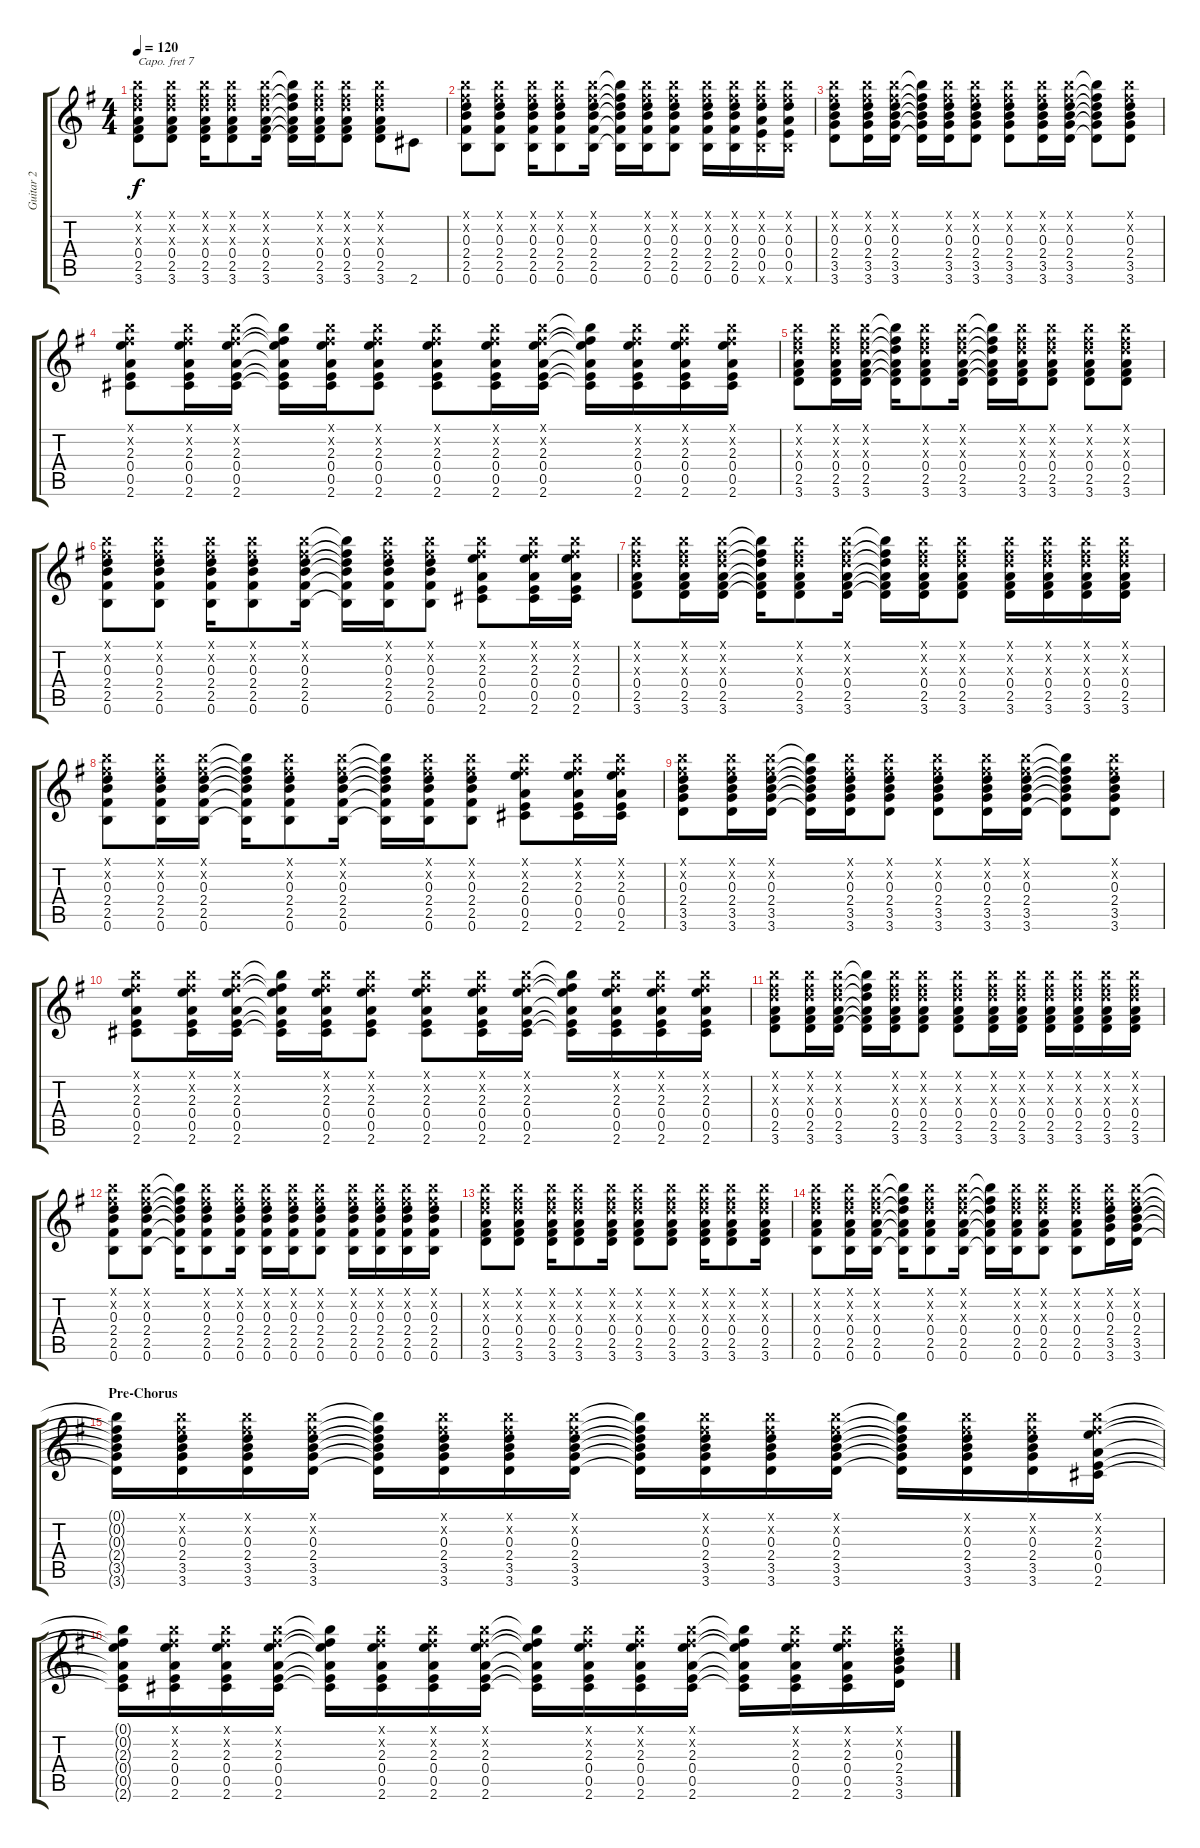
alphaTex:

\track ("Guitar 2" "Guitar 2") {instrument acousticguitarsteel}
\staff {score tabs}
\capo 7
\tuning (E4 B3 G3 D3 A2 E2) {hide}
\ts (4 4)
\tempo 120
\clef g2
\ks g
(0.1{x} 0.2{x} 0.3{x} 0.4 2.5 3.6).8{dy f} (0.1{x} 0.2{x} 0.3{x} 0.4 2.5 3.6).8 (0.1{x} 0.2{x} 0.3{x} 0.4 2.5 3.6).16 (0.1{x} 0.2{x} 0.3{x} 0.4 2.5 3.6).8 (0.1{x} 0.2{x} 0.3{x} 0.4 2.5 3.6).16 (0.1{t} 0.2{t} 0.3{t} 0.4{t} 2.5{t} 3.6{t}).16 (0.1{x} 0.2{x} 0.3{x} 0.4 2.5 3.6).16 (0.1{x} 0.2{x} 0.3{x} 0.4 2.5 3.6).8 (0.1{x} 0.2{x} 0.3{x} 0.4 2.5 3.6).8 2.6.8 |
(0.1{x} 0.2{x} 0.3 2.4 2.5 0.6).8 (0.1{x} 0.2{x} 0.3 2.4 2.5 0.6).8 (0.1{x} 0.2{x} 0.3 2.4 2.5 0.6).16 (0.1{x} 0.2{x} 0.3 2.4 2.5 0.6).8 (0.1{x} 0.2{x} 0.3 2.4 2.5 0.6).16 (0.1{t} 0.2{t} 0.3{t} 2.4{t} 2.5{t} 0.6{t}).16 (0.1{x} 0.2{x} 0.3 2.4 2.5 0.6).16 (0.1{x} 0.2{x} 0.3 2.4 2.5 0.6).8 (0.1{x} 0.2{x} 0.3 2.4 2.5 0.6).16 (0.1{x} 0.2{x} 0.3 2.4 2.5 0.6).16 (0.1{x} 0.2{x} 0.3 0.4 0.5 0.6{x}).16 (0.1{x} 0.2{x} 0.3 0.4 0.5 0.6{x}).16 |
(0.1{x} 0.2{x} 0.3 2.4 3.5 3.6).8 (0.1{x} 0.2{x} 0.3 2.4 3.5 3.6).16 (0.1{x} 0.2{x} 0.3 2.4 3.5 3.6).16 (0.1{t} 0.2{t} 0.3{t} 2.4{t} 3.5{t} 3.6{t}).16 (0.1{x} 0.2{x} 0.3 2.4 3.5 3.6).16 (0.1{x} 0.2{x} 0.3 2.4 3.5 3.6).8 (0.1{x} 0.2{x} 0.3 2.4 3.5 3.6).8 (0.1{x} 0.2{x} 0.3 2.4 3.5 3.6).16 (0.1{x} 0.2{x} 0.3 2.4 3.5 3.6).16 (0.1{t} 0.2{t} 0.3{t} 2.4{t} 3.5{t} 3.6{t}).8 (0.1{x} 0.2{x} 0.3 2.4 3.5 3.6).8 |
(0.1{x} 0.2{x} 2.3 0.4 0.5 2.6).8 (0.1{x} 0.2{x} 2.3 0.4 0.5 2.6).16 (0.1{x} 0.2{x} 2.3 0.4 0.5 2.6).16 (0.1{t} 0.2{t} 2.3{t} 0.4{t} 0.5{t} 2.6{t}).16 (0.1{x} 0.2{x} 2.3 0.4 0.5 2.6).16 (0.1{x} 0.2{x} 2.3 0.4 0.5 2.6).8 (0.1{x} 0.2{x} 2.3 0.4 0.5 2.6).8 (0.1{x} 0.2{x} 2.3 0.4 0.5 2.6).16 (0.1{x} 0.2{x} 2.3 0.4 0.5 2.6).16 (0.1{t} 0.2{t} 2.3{t} 0.4{t} 0.5{t} 2.6{t}).16 (0.1{x} 0.2{x} 2.3 0.4 0.5 2.6).16 (0.1{x} 0.2{x} 2.3 0.4 0.5 2.6).16 (0.1{x} 0.2{x} 2.3 0.4 0.5 2.6).16 |
(0.1{x} 0.2{x} 0.3{x} 0.4 2.5 3.6).8 (0.1{x} 0.2{x} 0.3{x} 0.4 2.5 3.6).16 (0.1{x} 0.2{x} 0.3{x} 0.4 2.5 3.6).16 (0.1{t} 0.2{t} 0.3{t} 0.4{t} 2.5{t} 3.6{t}).16 (0.1{x} 0.2{x} 0.3{x} 0.4 2.5 3.6).8 (0.1{x} 0.2{x} 0.3{x} 0.4 2.5 3.6).16 (0.1{t} 0.2{t} 0.3{t} 0.4{t} 2.5{t} 3.6{t}).16 (0.1{x} 0.2{x} 0.3{x} 0.4 2.5 3.6).16 (0.1{x} 0.2{x} 0.3{x} 0.4 2.5 3.6).8 (0.1{x} 0.2{x} 0.3{x} 0.4 2.5 3.6).8 (0.1{x} 0.2{x} 0.3{x} 0.4 2.5 3.6).8 |
(0.1{x} 0.2{x} 0.3 2.4 2.5 0.6).8 (0.1{x} 0.2{x} 0.3 2.4 2.5 0.6).8 (0.1{x} 0.2{x} 0.3 2.4 2.5 0.6).16 (0.1{x} 0.2{x} 0.3 2.4 2.5 0.6).8 (0.1{x} 0.2{x} 0.3 2.4 2.5 0.6).16 (0.1{t} 0.2{t} 0.3{t} 2.4{t} 2.5{t} 0.6{t}).16 (0.1{x} 0.2{x} 0.3 2.4 2.5 0.6).16 (0.1{x} 0.2{x} 0.3 2.4 2.5 0.6).8 (0.1{x} 0.2{x} 2.3 0.4 0.5 2.6).8 (0.1{x} 0.2{x} 2.3 0.4 0.5 2.6).16 (0.1{x} 0.2{x} 2.3 0.4 0.5 2.6).16 |
(0.1{x} 0.2{x} 0.3{x} 0.4 2.5 3.6).8 (0.1{x} 0.2{x} 0.3{x} 0.4 2.5 3.6).16 (0.1{x} 0.2{x} 0.3{x} 0.4 2.5 3.6).16 (0.1{t} 0.2{t} 0.3{t} 0.4{t} 2.5{t} 3.6{t}).16 (0.1{x} 0.2{x} 0.3{x} 0.4 2.5 3.6).8 (0.1{x} 0.2{x} 0.3{x} 0.4 2.5 3.6).16 (0.1{t} 0.2{t} 0.3{t} 0.4{t} 2.5{t} 3.6{t}).16 (0.1{x} 0.2{x} 0.3{x} 0.4 2.5 3.6).16 (0.1{x} 0.2{x} 0.3{x} 0.4 2.5 3.6).8 (0.1{x} 0.2{x} 0.3{x} 0.4 2.5 3.6).16 (0.1{x} 0.2{x} 0.3{x} 0.4 2.5 3.6).16 (0.1{x} 0.2{x} 0.3{x} 0.4 2.5 3.6).16 (0.1{x} 0.2{x} 0.3{x} 0.4 2.5 3.6).16 |
(0.1{x} 0.2{x} 0.3 2.4 2.5 0.6).8 (0.1{x} 0.2{x} 0.3 2.4 2.5 0.6).16 (0.1{x} 0.2{x} 0.3 2.4 2.5 0.6).16 (0.1{t} 0.2{t} 0.3{t} 2.4{t} 2.5{t} 0.6{t}).16 (0.1{x} 0.2{x} 0.3 2.4 2.5 0.6).8 (0.1{x} 0.2{x} 0.3 2.4 2.5 0.6).16 (0.1{t} 0.2{t} 0.3{t} 2.4{t} 2.5{t} 0.6{t}).16 (0.1{x} 0.2{x} 0.3 2.4 2.5 0.6).16 (0.1{x} 0.2{x} 0.3 2.4 2.5 0.6).8 (0.1{x} 0.2{x} 2.3 0.4 0.5 2.6).8 (0.1{x} 0.2{x} 2.3 0.4 0.5 2.6).16 (0.1{x} 0.2{x} 2.3 0.4 0.5 2.6).16 |
(0.1{x} 0.2{x} 0.3 2.4 3.5 3.6).8 (0.1{x} 0.2{x} 0.3 2.4 3.5 3.6).16 (0.1{x} 0.2{x} 0.3 2.4 3.5 3.6).16 (0.1{t} 0.2{t} 0.3{t} 2.4{t} 3.5{t} 3.6{t}).16 (0.1{x} 0.2{x} 0.3 2.4 3.5 3.6).16 (0.1{x} 0.2{x} 0.3 2.4 3.5 3.6).8 (0.1{x} 0.2{x} 0.3 2.4 3.5 3.6).8 (0.1{x} 0.2{x} 0.3 2.4 3.5 3.6).16 (0.1{x} 0.2{x} 0.3 2.4 3.5 3.6).16 (0.1{t} 0.2{t} 0.3{t} 2.4{t} 3.5{t} 3.6{t}).8 (0.1{x} 0.2{x} 0.3 2.4 3.5 3.6).8 |
(0.1{x} 0.2{x} 2.3 0.4 0.5 2.6).8 (0.1{x} 0.2{x} 2.3 0.4 0.5 2.6).16 (0.1{x} 0.2{x} 2.3 0.4 0.5 2.6).16 (0.1{t} 0.2{t} 2.3{t} 0.4{t} 0.5{t} 2.6{t}).16 (0.1{x} 0.2{x} 2.3 0.4 0.5 2.6).16 (0.1{x} 0.2{x} 2.3 0.4 0.5 2.6).8 (0.1{x} 0.2{x} 2.3 0.4 0.5 2.6).8 (0.1{x} 0.2{x} 2.3 0.4 0.5 2.6).16 (0.1{x} 0.2{x} 2.3 0.4 0.5 2.6).16 (0.1{t} 0.2{t} 2.3{t} 0.4{t} 0.5{t} 2.6{t}).16 (0.1{x} 0.2{x} 2.3 0.4 0.5 2.6).16 (0.1{x} 0.2{x} 2.3 0.4 0.5 2.6).16 (0.1{x} 0.2{x} 2.3 0.4 0.5 2.6).16 |
(0.1{x} 0.2{x} 0.3{x} 0.4 2.5 3.6).8 (0.1{x} 0.2{x} 0.3{x} 0.4 2.5 3.6).16 (0.1{x} 0.2{x} 0.3{x} 0.4 2.5 3.6).16 (0.1{t} 0.2{t} 0.3{t} 0.4{t} 2.5{t} 3.6{t}).16 (0.1{x} 0.2{x} 0.3{x} 0.4 2.5 3.6).16 (0.1{x} 0.2{x} 0.3{x} 0.4 2.5 3.6).8 (0.1{x} 0.2{x} 0.3{x} 0.4 2.5 3.6).8 (0.1{x} 0.2{x} 0.3{x} 0.4 2.5 3.6).16 (0.1{x} 0.2{x} 0.3{x} 0.4 2.5 3.6).16 (0.1{x} 0.2{x} 0.3{x} 0.4 2.5 3.6).16 (0.1{x} 0.2{x} 0.3{x} 0.4 2.5 3.6).16 (0.1{x} 0.2{x} 0.3{x} 0.4 2.5 3.6).16 (0.1{x} 0.2{x} 0.3{x} 0.4 2.5 3.6).16 |
(0.1{x} 0.2{x} 0.3 2.4 2.5 0.6).8 (0.1{x} 0.2{x} 0.3 2.4 2.5 0.6).8 (0.1{t} 0.2{t} 0.3{t} 2.4{t} 2.5{t} 0.6{t}).16 (0.1{x} 0.2{x} 0.3 2.4 2.5 0.6).8 (0.1{x} 0.2{x} 0.3 2.4 2.5 0.6).16 (0.1{x} 0.2{x} 0.3 2.4 2.5 0.6).16 (0.1{x} 0.2{x} 0.3 2.4 2.5 0.6).16 (0.1{x} 0.2{x} 0.3 2.4 2.5 0.6).8 (0.1{x} 0.2{x} 0.3 2.4 2.5 0.6).16 (0.1{x} 0.2{x} 0.3 2.4 2.5 0.6).16 (0.1{x} 0.2{x} 0.3 2.4 2.5 0.6).16 (0.1{x} 0.2{x} 0.3 2.4 2.5 0.6).16 |
(0.1{x} 0.2{x} 0.3{x} 0.4 2.5 3.6).8 (0.1{x} 0.2{x} 0.3{x} 0.4 2.5 3.6).8 (0.1{x} 0.2{x} 0.3{x} 0.4 2.5 3.6).16 (0.1{x} 0.2{x} 0.3{x} 0.4 2.5 3.6).8 (0.1{x} 0.2{x} 0.3{x} 0.4 2.5 3.6).16 (0.1{x} 0.2{x} 0.3{x} 0.4 2.5 3.6).8 (0.1{x} 0.2{x} 0.3{x} 0.4 2.5 3.6).8 (0.1{x} 0.2{x} 0.3{x} 0.4 2.5 3.6).16 (0.1{x} 0.2{x} 0.3{x} 0.4 2.5 3.6).8 (0.1{x} 0.2{x} 0.3{x} 0.4 2.5 3.6).16 |
(0.1{x} 0.2{x} 0.3{x} 0.4 2.5 0.6).8 (0.1{x} 0.2{x} 0.3{x} 0.4 2.5 0.6).16 (0.1{x} 0.2{x} 0.3{x} 0.4 2.5 0.6).16 (0.1{t} 0.2{t} 0.3{t} 0.4{t} 2.5{t} 0.6{t}).16 (0.1{x} 0.2{x} 0.3{x} 0.4 2.5 0.6).8 (0.1{x} 0.2{x} 0.3{x} 0.4 2.5 0.6).16 (0.1{t} 0.2{t} 0.3{t} 0.4{t} 2.5{t} 0.6{t}).16 (0.1{x} 0.2{x} 0.3{x} 0.4 2.5 0.6).16 (0.1{x} 0.2{x} 0.3{x} 0.4 2.5 0.6).8 (0.1{x} 0.2{x} 0.3{x} 0.4 2.5 0.6).8 (0.1{x} 0.2{x} 0.3 2.4 3.5 3.6).16 (0.1{x} 0.2{x} 0.3 2.4 3.5 3.6).16 |
\section ("" "Pre-Chorus")
(0.1{t} 0.2{t} 0.3{t} 2.4{t} 3.5{t} 3.6{t}).16 (0.1{x} 0.2{x} 0.3 2.4 3.5 3.6).16 (0.1{x} 0.2{x} 0.3 2.4 3.5 3.6).16 (0.1{x} 0.2{x} 0.3 2.4 3.5 3.6).16 (0.1{t} 0.2{t} 0.3{t} 2.4{t} 3.5{t} 3.6{t}).16 (0.1{x} 0.2{x} 0.3 2.4 3.5 3.6).16 (0.1{x} 0.2{x} 0.3 2.4 3.5 3.6).16 (0.1{x} 0.2{x} 0.3 2.4 3.5 3.6).16 (0.1{t} 0.2{t} 0.3{t} 2.4{t} 3.5{t} 3.6{t}).16 (0.1{x} 0.2{x} 0.3 2.4 3.5 3.6).16 (0.1{x} 0.2{x} 0.3 2.4 3.5 3.6).16 (0.1{x} 0.2{x} 0.3 2.4 3.5 3.6).16 (0.1{t} 0.2{t} 0.3{t} 2.4{t} 3.5{t} 3.6{t}).16 (0.1{x} 0.2{x} 0.3 2.4 3.5 3.6).16 (0.1{x} 0.2{x} 0.3 2.4 3.5 3.6).16 (0.1{x} 0.2{x} 2.3 0.4 0.5 2.6).16 |
(0.1{t} 0.2{t} 2.3{t} 0.4{t} 0.5{t} 2.6{t}).16 (0.1{x} 0.2{x} 2.3 0.4 0.5 2.6).16 (0.1{x} 0.2{x} 2.3 0.4 0.5 2.6).16 (0.1{x} 0.2{x} 2.3 0.4 0.5 2.6).16 (0.1{t} 0.2{t} 2.3{t} 0.4{t} 0.5{t} 2.6{t}).16 (0.1{x} 0.2{x} 2.3 0.4 0.5 2.6).16 (0.1{x} 0.2{x} 2.3 0.4 0.5 2.6).16 (0.1{x} 0.2{x} 2.3 0.4 0.5 2.6).16 (0.1{t} 0.2{t} 2.3{t} 0.4{t} 0.5{t} 2.6{t}).16 (0.1{x} 0.2{x} 2.3 0.4 0.5 2.6).16 (0.1{x} 0.2{x} 2.3 0.4 0.5 2.6).16 (0.1{x} 0.2{x} 2.3 0.4 0.5 2.6).16 (0.1{t} 0.2{t} 2.3{t} 0.4{t} 0.5{t} 2.6{t}).16 (0.1{x} 0.2{x} 2.3 0.4 0.5 2.6).16 (0.1{x} 0.2{x} 2.3 0.4 0.5 2.6).16 (0.1{x} 0.2{x} 0.3 2.4 3.5 3.6).16
